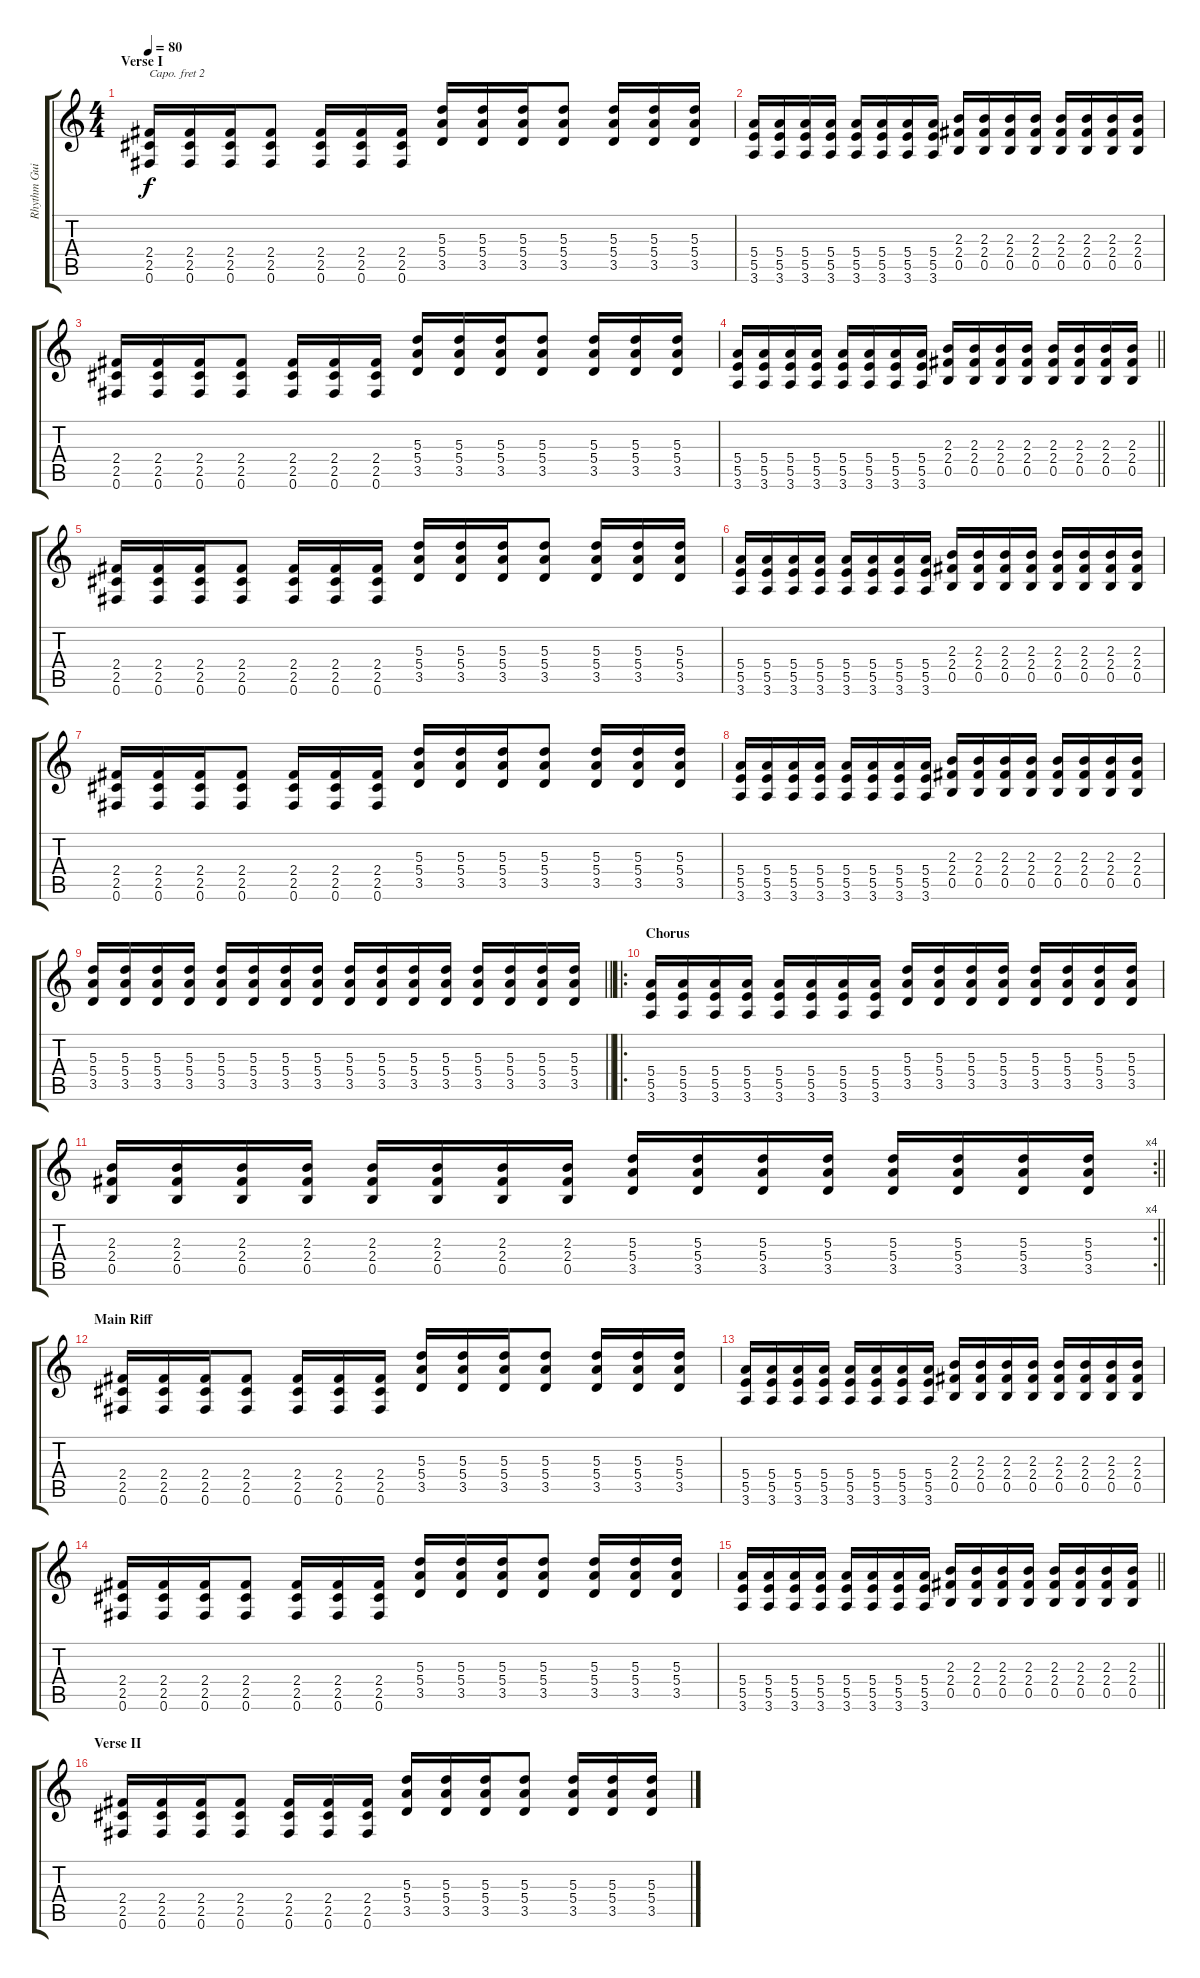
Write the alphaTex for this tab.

\track ("Rhythm Guitar" "Rhythm Gui") {instrument overdrivenguitar}
\staff {score tabs}
\capo 2
\tuning (E4 B3 G3 D3 A2 E2) {hide}
\ts (4 4)
\section ("" "Verse I")
\tempo 80
\clef g2
\ks c
(2.4 2.5 0.6).16{dy f} (2.4 2.5 0.6).16 (2.4 2.5 0.6).16 (2.4 2.5 0.6).8 (2.4 2.5 0.6).16 (2.4 2.5 0.6).16 (2.4 2.5 0.6).16 (5.3 5.4 3.5).16 (5.3 5.4 3.5).16 (5.3 5.4 3.5).16 (5.3 5.4 3.5).8 (5.3 5.4 3.5).16 (5.3 5.4 3.5).16 (5.3 5.4 3.5).16 |
(5.4 5.5 3.6).16 (5.4 5.5 3.6).16 (5.4 5.5 3.6).16 (5.4 5.5 3.6).16 (5.4 5.5 3.6).16 (5.4 5.5 3.6).16 (5.4 5.5 3.6).16 (5.4 5.5 3.6).16 (2.3 2.4 0.5).16 (2.3 2.4 0.5).16 (2.3 2.4 0.5).16 (2.3 2.4 0.5).16 (2.3 2.4 0.5).16 (2.3 2.4 0.5).16 (2.3 2.4 0.5).16 (2.3 2.4 0.5).16 |
(2.4 2.5 0.6).16 (2.4 2.5 0.6).16 (2.4 2.5 0.6).16 (2.4 2.5 0.6).8 (2.4 2.5 0.6).16 (2.4 2.5 0.6).16 (2.4 2.5 0.6).16 (5.3 5.4 3.5).16 (5.3 5.4 3.5).16 (5.3 5.4 3.5).16 (5.3 5.4 3.5).8 (5.3 5.4 3.5).16 (5.3 5.4 3.5).16 (5.3 5.4 3.5).16 |
\barLineRight lightlight
(5.4 5.5 3.6).16 (5.4 5.5 3.6).16 (5.4 5.5 3.6).16 (5.4 5.5 3.6).16 (5.4 5.5 3.6).16 (5.4 5.5 3.6).16 (5.4 5.5 3.6).16 (5.4 5.5 3.6).16 (2.3 2.4 0.5).16 (2.3 2.4 0.5).16 (2.3 2.4 0.5).16 (2.3 2.4 0.5).16 (2.3 2.4 0.5).16 (2.3 2.4 0.5).16 (2.3 2.4 0.5).16 (2.3 2.4 0.5).16 |
(2.4 2.5 0.6).16 (2.4 2.5 0.6).16 (2.4 2.5 0.6).16 (2.4 2.5 0.6).8 (2.4 2.5 0.6).16 (2.4 2.5 0.6).16 (2.4 2.5 0.6).16 (5.3 5.4 3.5).16 (5.3 5.4 3.5).16 (5.3 5.4 3.5).16 (5.3 5.4 3.5).8 (5.3 5.4 3.5).16 (5.3 5.4 3.5).16 (5.3 5.4 3.5).16 |
(5.4 5.5 3.6).16 (5.4 5.5 3.6).16 (5.4 5.5 3.6).16 (5.4 5.5 3.6).16 (5.4 5.5 3.6).16 (5.4 5.5 3.6).16 (5.4 5.5 3.6).16 (5.4 5.5 3.6).16 (2.3 2.4 0.5).16 (2.3 2.4 0.5).16 (2.3 2.4 0.5).16 (2.3 2.4 0.5).16 (2.3 2.4 0.5).16 (2.3 2.4 0.5).16 (2.3 2.4 0.5).16 (2.3 2.4 0.5).16 |
(2.4 2.5 0.6).16 (2.4 2.5 0.6).16 (2.4 2.5 0.6).16 (2.4 2.5 0.6).8 (2.4 2.5 0.6).16 (2.4 2.5 0.6).16 (2.4 2.5 0.6).16 (5.3 5.4 3.5).16 (5.3 5.4 3.5).16 (5.3 5.4 3.5).16 (5.3 5.4 3.5).8 (5.3 5.4 3.5).16 (5.3 5.4 3.5).16 (5.3 5.4 3.5).16 |
(5.4 5.5 3.6).16 (5.4 5.5 3.6).16 (5.4 5.5 3.6).16 (5.4 5.5 3.6).16 (5.4 5.5 3.6).16 (5.4 5.5 3.6).16 (5.4 5.5 3.6).16 (5.4 5.5 3.6).16 (2.3 2.4 0.5).16 (2.3 2.4 0.5).16 (2.3 2.4 0.5).16 (2.3 2.4 0.5).16 (2.3 2.4 0.5).16 (2.3 2.4 0.5).16 (2.3 2.4 0.5).16 (2.3 2.4 0.5).16 |
\barLineRight lightlight
(5.3 5.4 3.5).16 (5.3 5.4 3.5).16 (5.3 5.4 3.5).16 (5.3 5.4 3.5).16 (5.3 5.4 3.5).16 (5.3 5.4 3.5).16 (5.3 5.4 3.5).16 (5.3 5.4 3.5).16 (5.3 5.4 3.5).16 (5.3 5.4 3.5).16 (5.3 5.4 3.5).16 (5.3 5.4 3.5).16 (5.3 5.4 3.5).16 (5.3 5.4 3.5).16 (5.3 5.4 3.5).16 (5.3 5.4 3.5).16 |
\ro
\section ("" "Chorus")
(5.4 5.5 3.6).16 (5.4 5.5 3.6).16 (5.4 5.5 3.6).16 (5.4 5.5 3.6).16 (5.4 5.5 3.6).16 (5.4 5.5 3.6).16 (5.4 5.5 3.6).16 (5.4 5.5 3.6).16 (5.3 5.4 3.5).16 (5.3 5.4 3.5).16 (5.3 5.4 3.5).16 (5.3 5.4 3.5).16 (5.3 5.4 3.5).16 (5.3 5.4 3.5).16 (5.3 5.4 3.5).16 (5.3 5.4 3.5).16 |
\rc 4
\barLineRight lightlight
(2.3 2.4 0.5).16 (2.3 2.4 0.5).16 (2.3 2.4 0.5).16 (2.3 2.4 0.5).16 (2.3 2.4 0.5).16 (2.3 2.4 0.5).16 (2.3 2.4 0.5).16 (2.3 2.4 0.5).16 (5.3 5.4 3.5).16 (5.3 5.4 3.5).16 (5.3 5.4 3.5).16 (5.3 5.4 3.5).16 (5.3 5.4 3.5).16 (5.3 5.4 3.5).16 (5.3 5.4 3.5).16 (5.3 5.4 3.5).16 |
\section ("" "Main Riff")
(2.4 2.5 0.6).16 (2.4 2.5 0.6).16 (2.4 2.5 0.6).16 (2.4 2.5 0.6).8 (2.4 2.5 0.6).16 (2.4 2.5 0.6).16 (2.4 2.5 0.6).16 (5.3 5.4 3.5).16 (5.3 5.4 3.5).16 (5.3 5.4 3.5).16 (5.3 5.4 3.5).8 (5.3 5.4 3.5).16 (5.3 5.4 3.5).16 (5.3 5.4 3.5).16 |
(5.4 5.5 3.6).16 (5.4 5.5 3.6).16 (5.4 5.5 3.6).16 (5.4 5.5 3.6).16 (5.4 5.5 3.6).16 (5.4 5.5 3.6).16 (5.4 5.5 3.6).16 (5.4 5.5 3.6).16 (2.3 2.4 0.5).16 (2.3 2.4 0.5).16 (2.3 2.4 0.5).16 (2.3 2.4 0.5).16 (2.3 2.4 0.5).16 (2.3 2.4 0.5).16 (2.3 2.4 0.5).16 (2.3 2.4 0.5).16 |
(2.4 2.5 0.6).16 (2.4 2.5 0.6).16 (2.4 2.5 0.6).16 (2.4 2.5 0.6).8 (2.4 2.5 0.6).16 (2.4 2.5 0.6).16 (2.4 2.5 0.6).16 (5.3 5.4 3.5).16 (5.3 5.4 3.5).16 (5.3 5.4 3.5).16 (5.3 5.4 3.5).8 (5.3 5.4 3.5).16 (5.3 5.4 3.5).16 (5.3 5.4 3.5).16 |
\barLineRight lightlight
(5.4 5.5 3.6).16 (5.4 5.5 3.6).16 (5.4 5.5 3.6).16 (5.4 5.5 3.6).16 (5.4 5.5 3.6).16 (5.4 5.5 3.6).16 (5.4 5.5 3.6).16 (5.4 5.5 3.6).16 (2.3 2.4 0.5).16 (2.3 2.4 0.5).16 (2.3 2.4 0.5).16 (2.3 2.4 0.5).16 (2.3 2.4 0.5).16 (2.3 2.4 0.5).16 (2.3 2.4 0.5).16 (2.3 2.4 0.5).16 |
\section ("" "Verse II")
(2.4 2.5 0.6).16 (2.4 2.5 0.6).16 (2.4 2.5 0.6).16 (2.4 2.5 0.6).8 (2.4 2.5 0.6).16 (2.4 2.5 0.6).16 (2.4 2.5 0.6).16 (5.3 5.4 3.5).16 (5.3 5.4 3.5).16 (5.3 5.4 3.5).16 (5.3 5.4 3.5).8 (5.3 5.4 3.5).16 (5.3 5.4 3.5).16 (5.3 5.4 3.5).16
